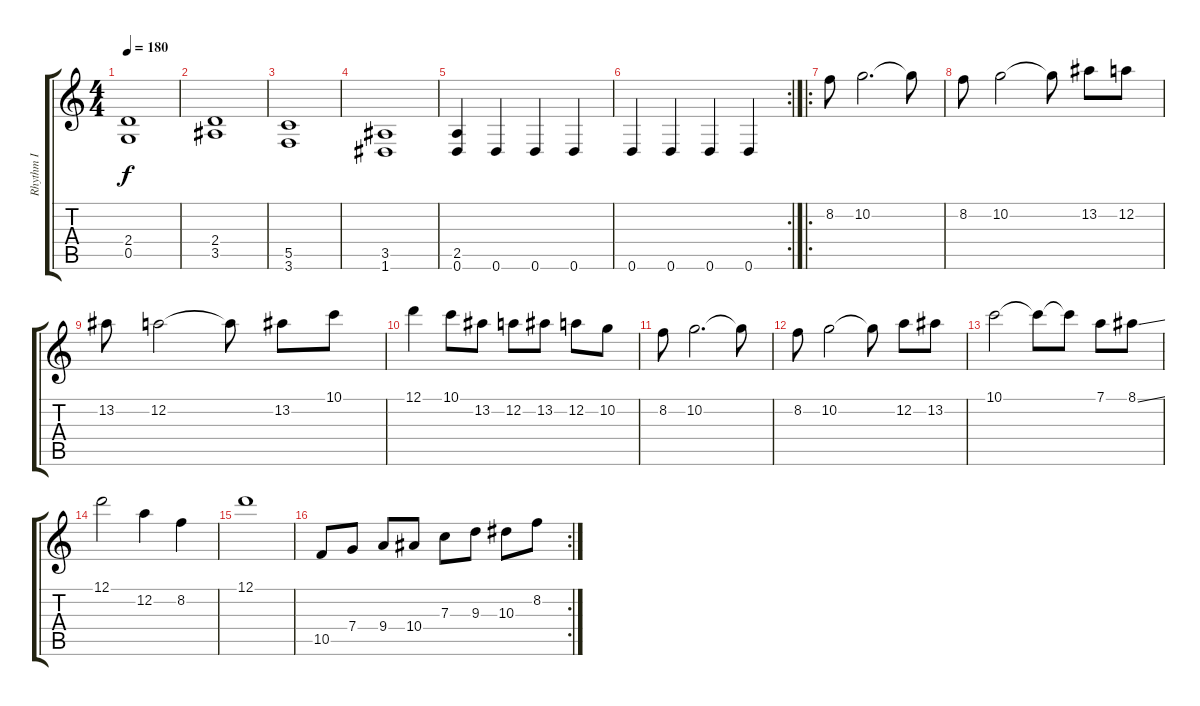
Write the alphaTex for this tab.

\track ("Rhythm I" "Rhythm I") {instrument distortionguitar}
\staff {score tabs}
\tuning (D4 A3 F3 C3 G2 D2) {hide}
\ts (4 4)
\tempo 180
\clef g2
\ks c
(2.4 0.5).1{dy f} |
(2.4 3.5).1 |
(5.5 3.6).1 |
(3.5 1.6).1 |
(2.5 0.6).4 0.6.4 0.6.4 0.6.4 |
\rc 2
0.6.4 0.6.4 0.6.4 0.6.4 |
\ro
8.2.8 10.2.2{d} 10.2{t}.8 |
8.2.8 10.2.2 10.2{t}.8 13.2.8 12.2.8 |
13.2.8 12.2.2 12.2{t}.8 13.2.8 10.1.8 |
12.1.4 10.1.8 13.2.8 12.2.8 13.2.8 12.2.8 10.2.8 |
8.2.8 10.2.2{d} 10.2{t}.8 |
8.2.8 10.2.2 10.2{t}.8 12.2.8 13.2.8 |
10.1.2 10.1{t}.8 10.1{t}.8 7.1.8 8.1{ss}.8 |
12.1.2 12.2.4 8.2.4 |
12.1.1 |
\rc 2
10.5.8 7.4.8 9.4.8 10.4.8 7.3.8 9.3.8 10.3.8 8.2.8
